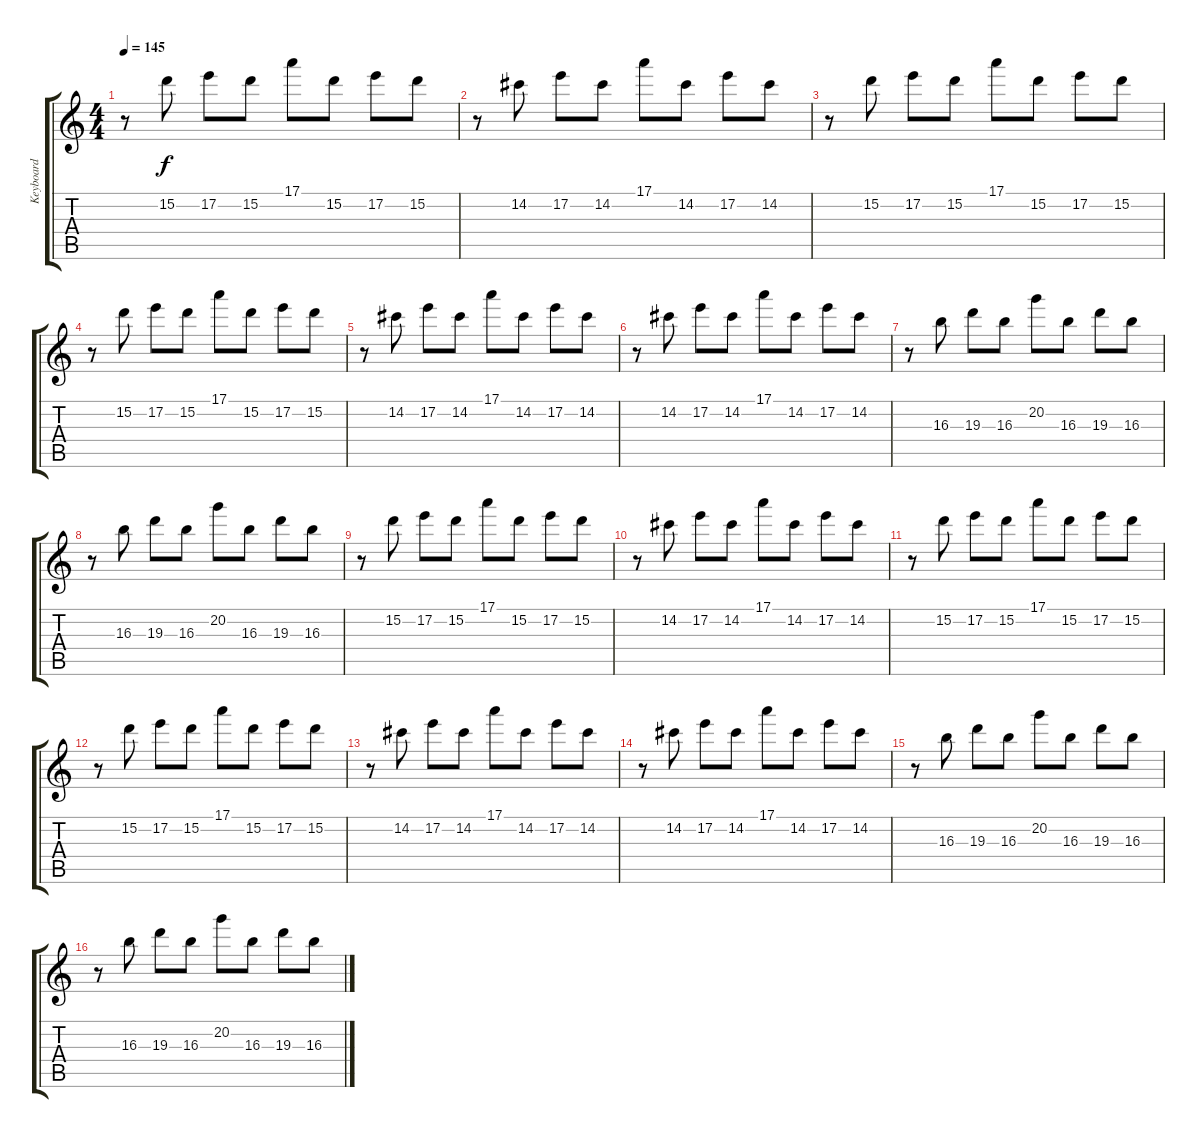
\track ("Keyboard" "Keyboard") {instrument overdrivenguitar}
\staff {score tabs}
\tuning (E4 B3 G3 D3 A2 E2) {hide}
\ts (4 4)
\tempo 145
\clef g2
\ks c
r.8{dy f} 15.2.8 17.2.8 15.2.8 17.1.8 15.2.8 17.2.8 15.2.8 |
r.8 14.2.8 17.2.8 14.2.8 17.1.8 14.2.8 17.2.8 14.2.8 |
r.8{instrument lead3calliope} 15.2.8 17.2.8 15.2.8 17.1.8 15.2.8 17.2.8 15.2.8 |
r.8 15.2.8 17.2.8 15.2.8 17.1.8 15.2.8 17.2.8 15.2.8 |
r.8 14.2.8 17.2.8 14.2.8 17.1.8 14.2.8 17.2.8 14.2.8 |
r.8 14.2.8 17.2.8 14.2.8 17.1.8 14.2.8 17.2.8 14.2.8 |
r.8 16.3.8 19.3.8 16.3.8 20.2.8 16.3.8 19.3.8 16.3.8 |
r.8 16.3.8 19.3.8 16.3.8 20.2.8 16.3.8 19.3.8 16.3.8 |
r.8 15.2.8 17.2.8 15.2.8 17.1.8 15.2.8 17.2.8 15.2.8 |
r.8 14.2.8 17.2.8 14.2.8 17.1.8 14.2.8 17.2.8 14.2.8 |
r.8{instrument lead3calliope} 15.2.8 17.2.8 15.2.8 17.1.8 15.2.8 17.2.8 15.2.8 |
r.8 15.2.8 17.2.8 15.2.8 17.1.8 15.2.8 17.2.8 15.2.8 |
r.8 14.2.8 17.2.8 14.2.8 17.1.8 14.2.8 17.2.8 14.2.8 |
r.8 14.2.8 17.2.8 14.2.8 17.1.8 14.2.8 17.2.8 14.2.8 |
r.8 16.3.8 19.3.8 16.3.8 20.2.8 16.3.8 19.3.8 16.3.8 |
r.8 16.3.8 19.3.8 16.3.8 20.2.8 16.3.8 19.3.8 16.3.8
